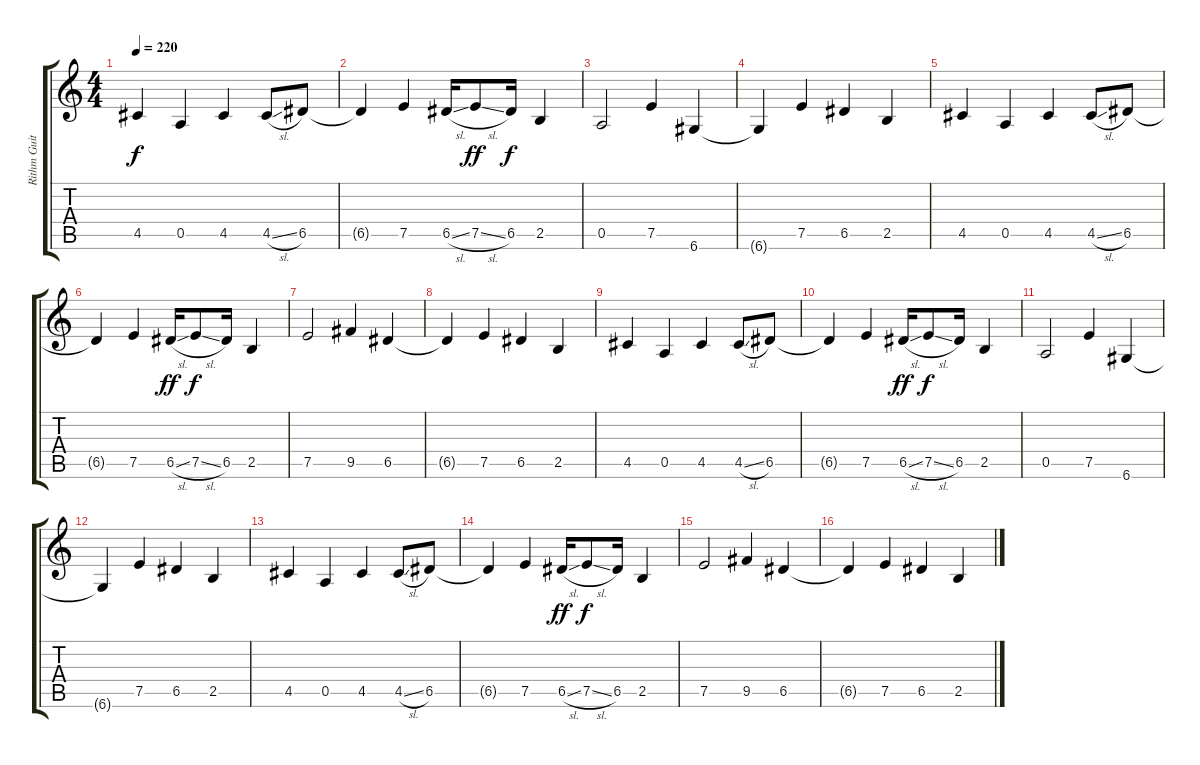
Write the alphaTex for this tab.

\track ("Rithm Guitar" "Rithm Guit") {instrument electricguitarmuted}
\staff {score tabs}
\tuning (E4 B3 G3 D3 A2 D2) {hide}
\ts (4 4)
\tempo 220
\clef g2
\ks c
4.5.4{dy f} 0.5.4 4.5.4 4.5{sl}.8 6.5.8 |
6.5{t}.4 7.5.4 6.5{sl}.16 7.5{sl}.8{dy ff} 6.5.16{dy f} 2.5.4 |
0.5.2 7.5.4 6.6.4 |
6.6{t}.4 7.5.4 6.5.4 2.5.4 |
4.5.4 0.5.4 4.5.4 4.5{sl}.8 6.5.8 |
6.5{t}.4 7.5.4 6.5{sl}.16{dy ff} 7.5{sl}.8{dy f} 6.5.16 2.5.4 |
7.5.2 9.5.4 6.5.4 |
6.5{t}.4 7.5.4 6.5.4 2.5.4 |
4.5.4 0.5.4 4.5.4 4.5{sl}.8 6.5.8 |
6.5{t}.4 7.5.4 6.5{sl}.16{dy ff} 7.5{sl}.8{dy f} 6.5.16 2.5.4 |
0.5.2 7.5.4 6.6.4 |
6.6{t}.4 7.5.4 6.5.4 2.5.4 |
4.5.4 0.5.4 4.5.4 4.5{sl}.8 6.5.8 |
6.5{t}.4 7.5.4 6.5{sl}.16{dy ff} 7.5{sl}.8{dy f} 6.5.16 2.5.4 |
7.5.2 9.5.4 6.5.4 |
6.5{t}.4 7.5.4 6.5.4 2.5.4
